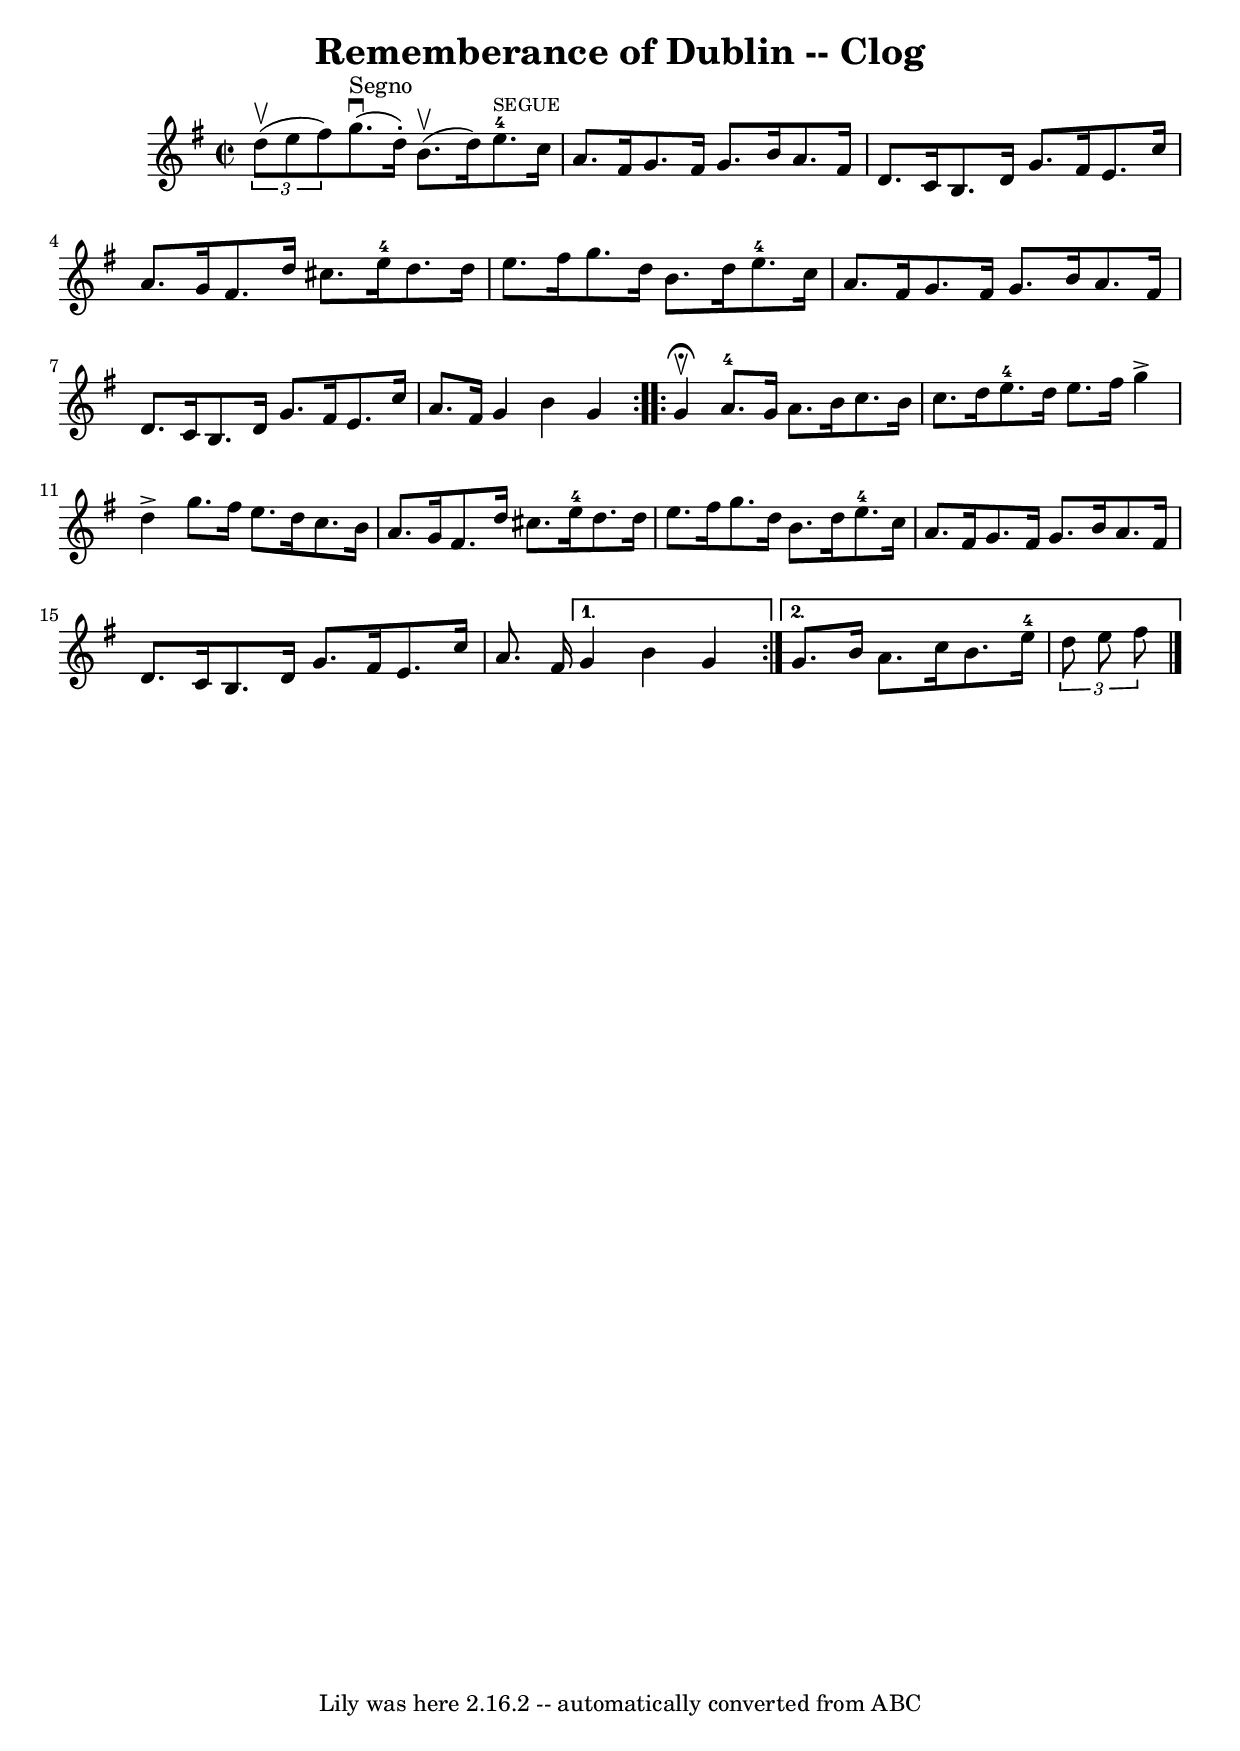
\version "2.16.2"
\include "Mammoth.ily"
\header {
  %% book = "Ryan's Mammoth Collection"
  crossRefNumber = "1"
  footnotes = "\\\\156 930"
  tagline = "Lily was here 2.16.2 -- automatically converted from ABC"
  title = "Rememberance of Dublin -- Clog"

}
voicedefault =  {



  \repeat volta 2 {

    \override Staff.TimeSignature #'style = #'C
    \time 2/2 
    \key g \major
    \times 2/3 { d''8^\upbow(e''8 fis''8) 
	       }  
    |
    g''8.^"Segno"^\downbow(d''16-.) b'8.^\upbow(d''16) e''8.-4^\segue c''16 a'8. fis'16    |
    g'8.    
    fis'16 g'8. b'16 a'8. fis'16 d'8. c'16    |
    b8.    
    d'16 g'8. fis'16 e'8. c''16 a'8. g'16    |
    fis'8.    
    d''16 cis''8. e''16-4 d''8. d''16 e''8. fis''16    |
    
    g''8. d''16 b'8. d''16 e''8.-4 c''16 a'8. fis'16   
    |
    g'8. fis'16 g'8. b'16 a'8. fis'16 d'8. c'16    
    |
    b8. d'16 g'8. fis'16 e'8. c''16 a'8. fis'16    
    |
    g'4 b'4 g'4    
  }     
  \repeat volta 2 {
    g'4^\fermata^\upbow |
    a'8.-4 g'16 a'8. b'16 c''8.    
    b'16 c''8. d''16    |
    e''8.-4 d''16 e''8. fis''16   
    g''4^\accent d''4^\accent   |
    g''8. fis''16 e''8. d''16  
    c''8. b'16 a'8. g'16    |
    fis'8. d''16 cis''8.    
    e''16-4 d''8. d''16 e''8. fis''16    |
    g''8. d''16  
    b'8. d''16 e''8.-4 c''16 a'8. fis'16    |
    g'8.    
    fis'16 g'8. b'16 a'8. fis'16 d'8. c'16    |
    b8.    
    d'16 g'8. fis'16 e'8. c''16 a'8. fis'16    
  } \alternative{{   
    g'4 b'4 g'4  
  } { g'8. b'16 a'8. c''16 b'8. e''16-4   
      \times 2/3 { d''8 e''8 fis''8  
		 }       \bar "|."   
    }
	       }

}

\score{
  <<

    \context Staff="default"
    {
      \voicedefault 
      
    }

  >>
  \layout {
    
  }
  \midi {
  }

}
